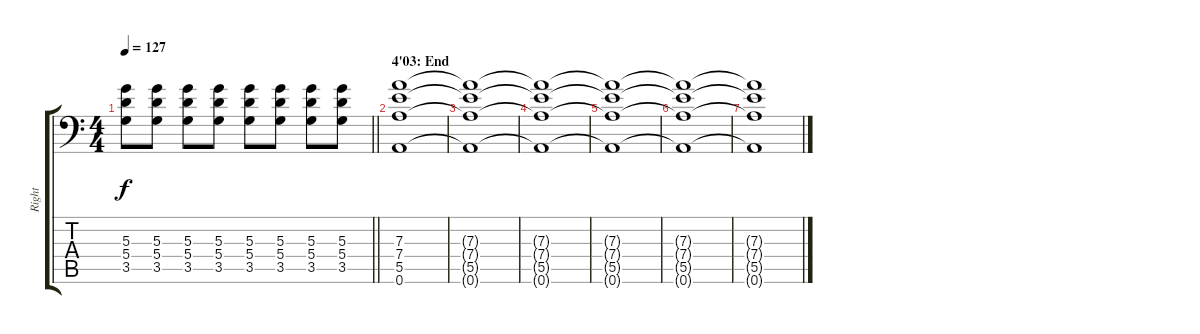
\track ("Right" "Right") {instrument distortionguitar}
\staff {score tabs}
\tuning (B3 Gb3 D3 A2 E2 A1) {hide}
\ts (4 4)
\tempo 127
\clef f4
\barLineRight lightlight
\ks c
(5.3 5.4 3.5).8{dy f} (5.3 5.4 3.5).8 (5.3 5.4 3.5).8 (5.3 5.4 3.5).8 (5.3 5.4 3.5).8 (5.3 5.4 3.5).8 (5.3 5.4 3.5).8 (5.3 5.4 3.5).8 |
\section ("" "4'03: End")
(7.3 7.4 5.5 0.6).1 |
(7.3{t} 7.4{t} 5.5{t} 0.6{t}).1 |
(7.3{t} 7.4{t} 5.5{t} 0.6{t}).1 |
(7.3{t} 7.4{t} 5.5{t} 0.6{t}).1 |
(7.3{t} 7.4{t} 5.5{t} 0.6{t}).1 |
(7.3{t} 7.4{t} 5.5{t} 0.6{t}).1
